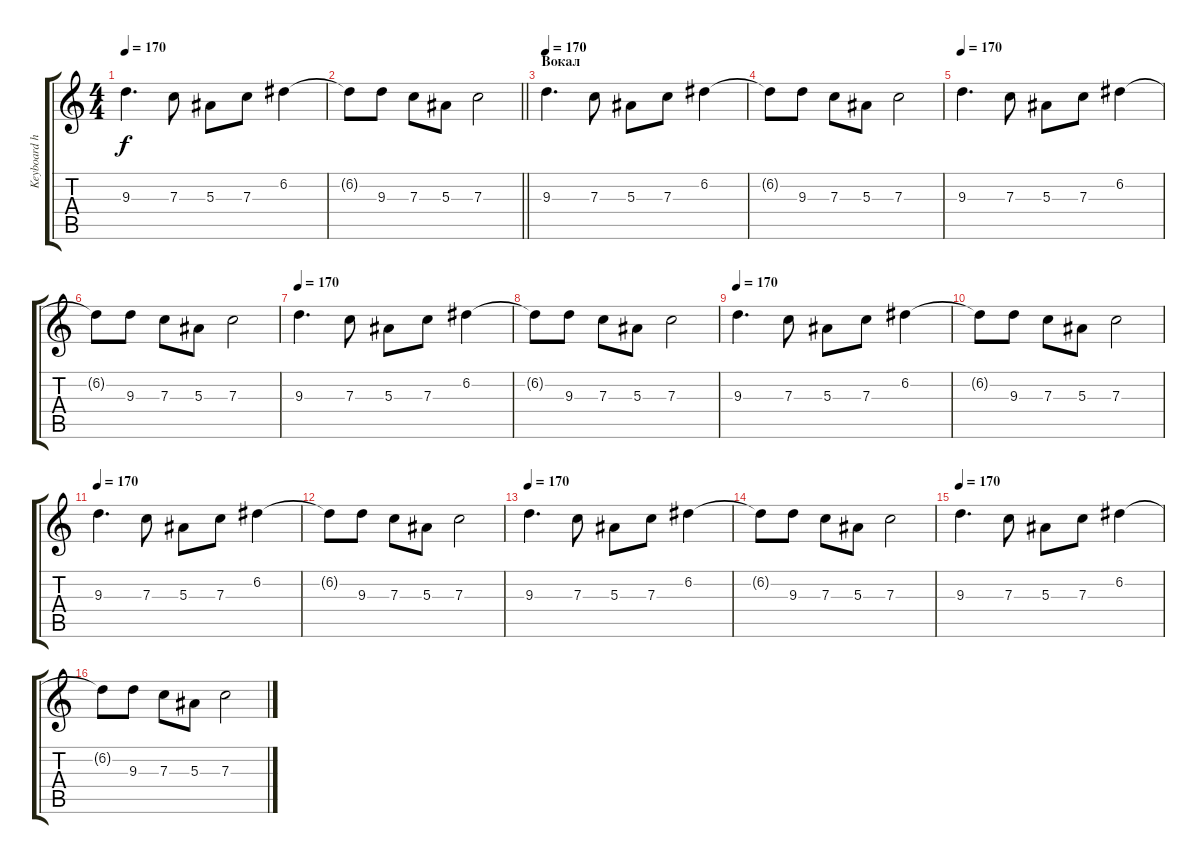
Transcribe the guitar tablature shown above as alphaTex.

\track ("Keyboard hight" "Keyboard h") {instrument acousticgrandpiano}
\staff {score tabs}
\tuning (D5 A4 F4 C4 G3 D3) {hide}
\ts (4 4)
\tempo 170
\clef g2
\ks c
9.3.4{d dy f} 7.3.8 5.3.8 7.3.8 6.2.4 |
\barLineRight lightlight
6.2{t}.8 9.3.8 7.3.8 5.3.8 7.3.2 |
\section ("" "Вокал")
\tempo 170
9.3.4{d} 7.3.8 5.3.8 7.3.8 6.2.4 |
6.2{t}.8 9.3.8 7.3.8 5.3.8 7.3.2 |
\tempo 170
9.3.4{d} 7.3.8 5.3.8 7.3.8 6.2.4 |
6.2{t}.8 9.3.8 7.3.8 5.3.8 7.3.2 |
\tempo 170
9.3.4{d} 7.3.8 5.3.8 7.3.8 6.2.4 |
6.2{t}.8 9.3.8 7.3.8 5.3.8 7.3.2 |
\tempo 170
9.3.4{d} 7.3.8 5.3.8 7.3.8 6.2.4 |
6.2{t}.8 9.3.8 7.3.8 5.3.8 7.3.2 |
\tempo 170
9.3.4{d} 7.3.8 5.3.8 7.3.8 6.2.4 |
6.2{t}.8 9.3.8 7.3.8 5.3.8 7.3.2 |
\tempo 170
9.3.4{d} 7.3.8 5.3.8 7.3.8 6.2.4 |
6.2{t}.8 9.3.8 7.3.8 5.3.8 7.3.2 |
\tempo 170
9.3.4{d} 7.3.8 5.3.8 7.3.8 6.2.4 |
6.2{t}.8 9.3.8 7.3.8 5.3.8 7.3.2
